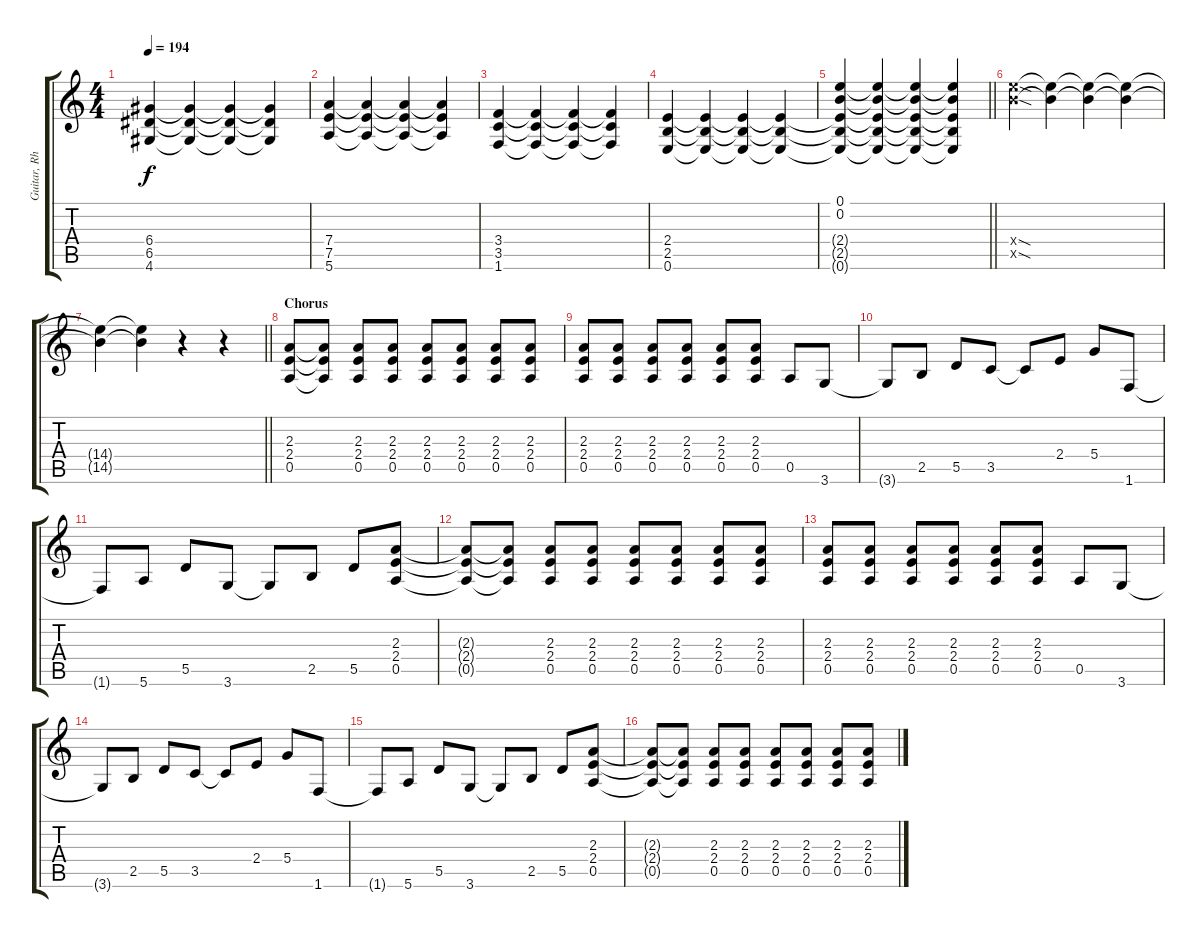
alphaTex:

\track ("Guitar, Rhythm" "Guitar, Rh") {instrument distortionguitar}
\staff {score tabs}
\tuning (E4 B3 G3 D3 A2 E2) {hide}
\ts (4 4)
\tempo 194
\clef g2
\ks c
(6.4 6.5 4.6).4{dy f} (6.4{t} 6.5{t} 4.6{t}).4 (6.4{t} 6.5{t} 4.6{t}).4 (6.4{t} 6.5{t} 4.6{t}).4 |
(7.4 7.5 5.6).4 (7.4{t} 7.5{t} 5.6{t}).4 (7.4{t} 7.5{t} 5.6{t}).4 (7.4{t} 7.5{t} 5.6{t}).4 |
(3.4 3.5 1.6).4 (3.4{t} 3.5{t} 1.6{t}).4 (3.4{t} 3.5{t} 1.6{t}).4 (3.4{t} 3.5{t} 1.6{t}).4 |
(2.4 2.5 0.6).4 (2.4{t} 2.5{t} 0.6{t}).4 (2.4{t} 2.5{t} 0.6{t}).4 (2.4{t} 2.5{t} 0.6{t}).4 |
\barLineRight lightlight
(0.1 0.2 2.4{t} 2.5{t} 0.6{t}).4 (0.1{t} 0.2{t} 2.4{t} 2.5{t} 0.6{t}).4 (0.1{t} 0.2{t} 2.4{t} 2.5{t} 0.6{t}).4 (0.1{t} 0.2{t} 2.4{t} 2.5{t} 0.6{t}).4 |
(14.4{sod x} 14.5{sod x}).4 (14.4{t} 14.5{t}).4 (14.4{t} 14.5{t}).4 (14.4{t} 14.5{t}).4 |
\barLineRight lightlight
(14.4{t} 14.5{t}).4 (14.4{t} 14.5{t}).4 r.4 r.4 |
\section ("" "Chorus")
(2.3 2.4 0.5).8 (2.3{t} 2.4{t} 0.5{t}).8 (2.3 2.4 0.5).8 (2.3 2.4 0.5).8 (2.3 2.4 0.5).8 (2.3 2.4 0.5).8 (2.3 2.4 0.5).8 (2.3 2.4 0.5).8 |
(2.3 2.4 0.5).8 (2.3 2.4 0.5).8 (2.3 2.4 0.5).8 (2.3 2.4 0.5).8 (2.3 2.4 0.5).8 (2.3 2.4 0.5).8 0.5.8 3.6.8 |
3.6{t}.8 2.5.8 5.5.8 3.5.8 3.5{t}.8 2.4.8 5.4.8 1.6.8 |
1.6{t}.8 5.6.8 5.5.8 3.6.8 3.6{t}.8 2.5.8 5.5.8 (2.3 2.4 0.5).8 |
(2.3{t} 2.4{t} 0.5{t}).8 (2.3{t} 2.4{t} 0.5{t}).8 (2.3 2.4 0.5).8 (2.3 2.4 0.5).8 (2.3 2.4 0.5).8 (2.3 2.4 0.5).8 (2.3 2.4 0.5).8 (2.3 2.4 0.5).8 |
(2.3 2.4 0.5).8 (2.3 2.4 0.5).8 (2.3 2.4 0.5).8 (2.3 2.4 0.5).8 (2.3 2.4 0.5).8 (2.3 2.4 0.5).8 0.5.8 3.6.8 |
3.6{t}.8 2.5.8 5.5.8 3.5.8 3.5{t}.8 2.4.8 5.4.8 1.6.8 |
1.6{t}.8 5.6.8 5.5.8 3.6.8 3.6{t}.8 2.5.8 5.5.8 (2.3 2.4 0.5).8 |
(2.3{t} 2.4{t} 0.5{t}).8 (2.3{t} 2.4{t} 0.5{t}).8 (2.3 2.4 0.5).8 (2.3 2.4 0.5).8 (2.3 2.4 0.5).8 (2.3 2.4 0.5).8 (2.3 2.4 0.5).8 (2.3 2.4 0.5).8
